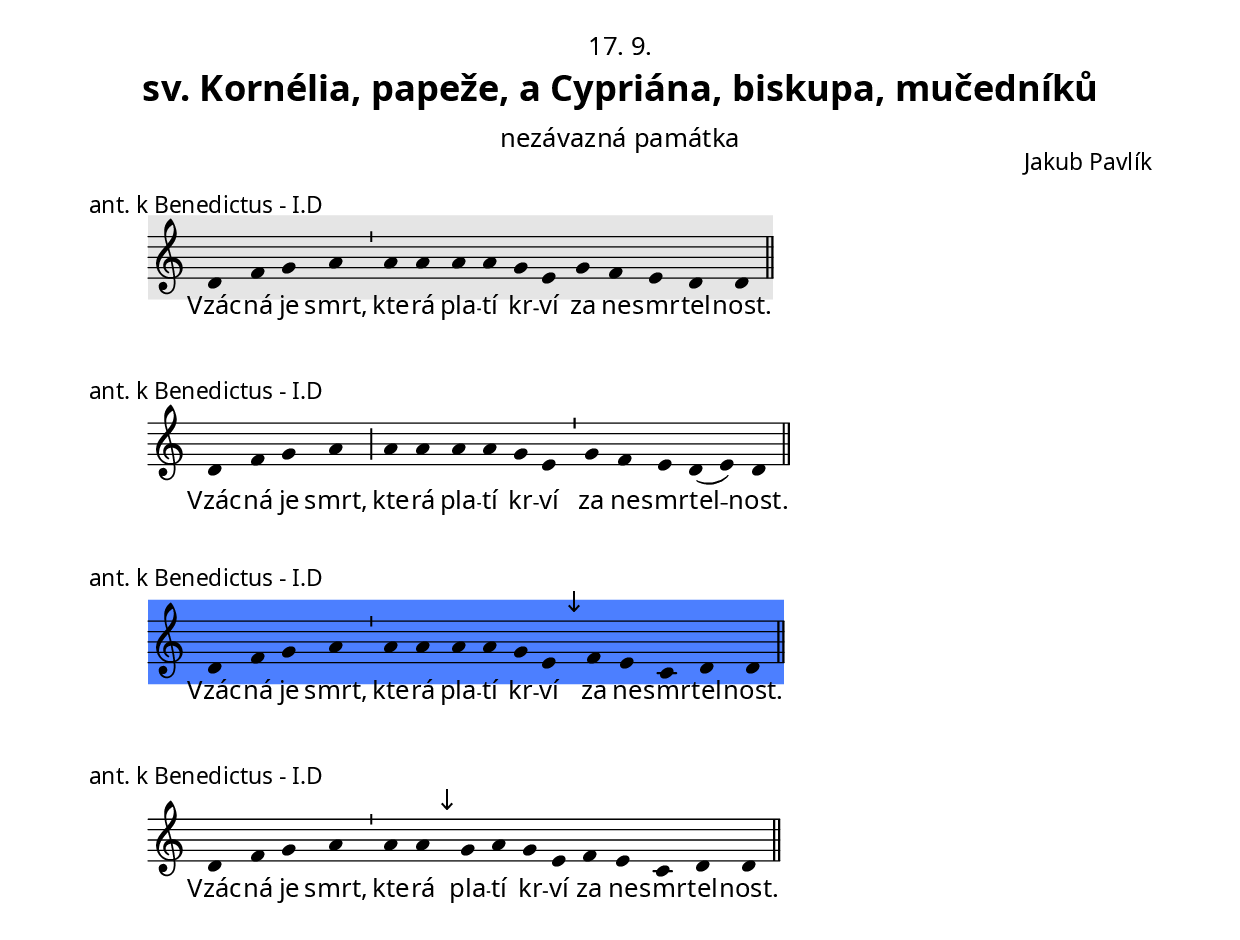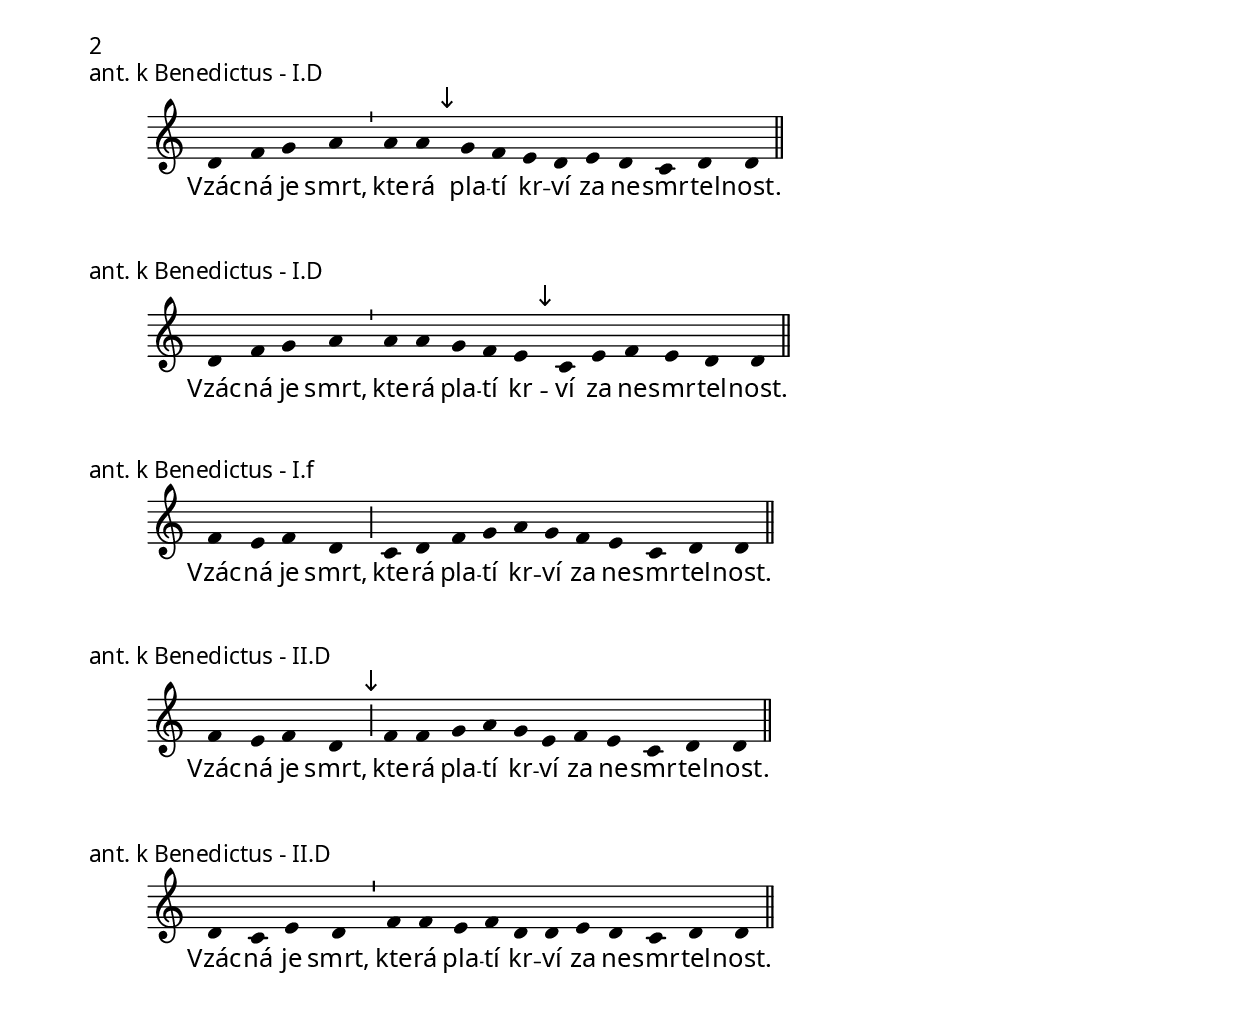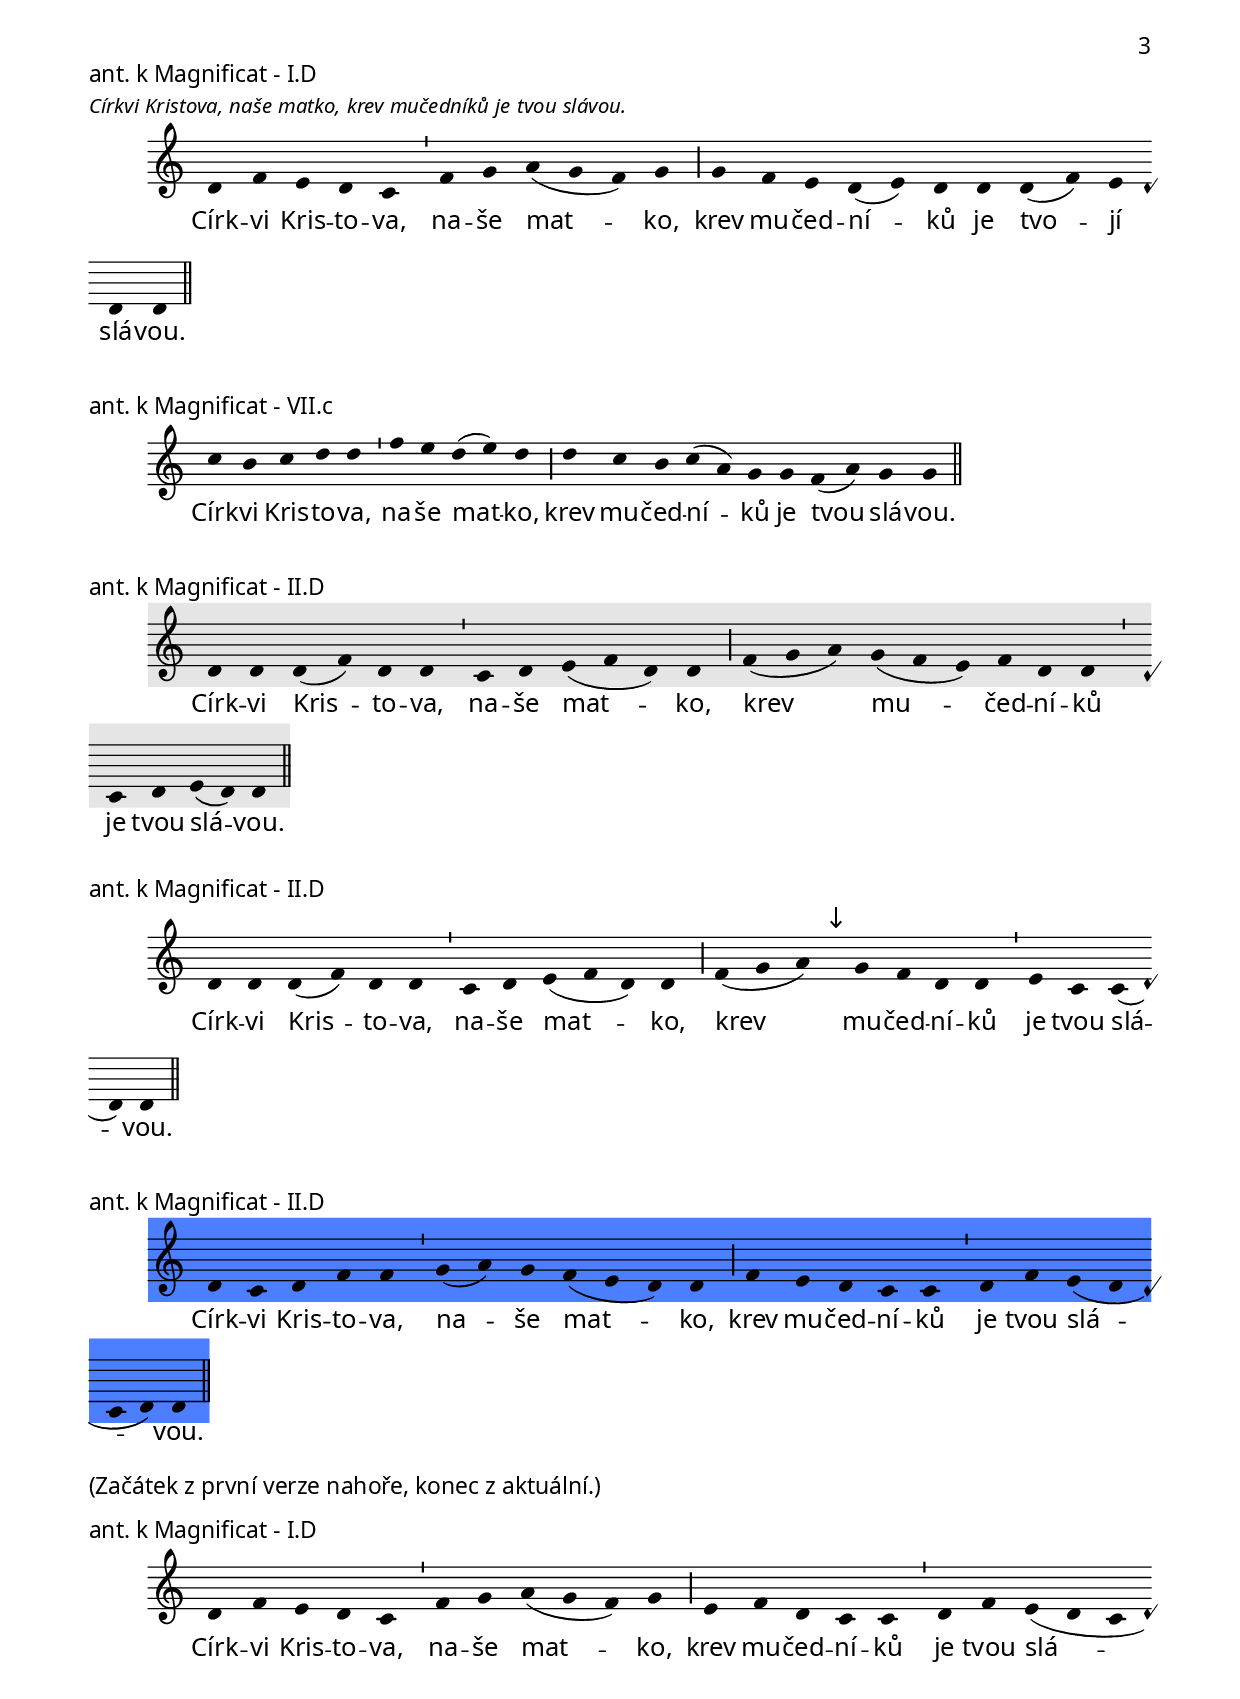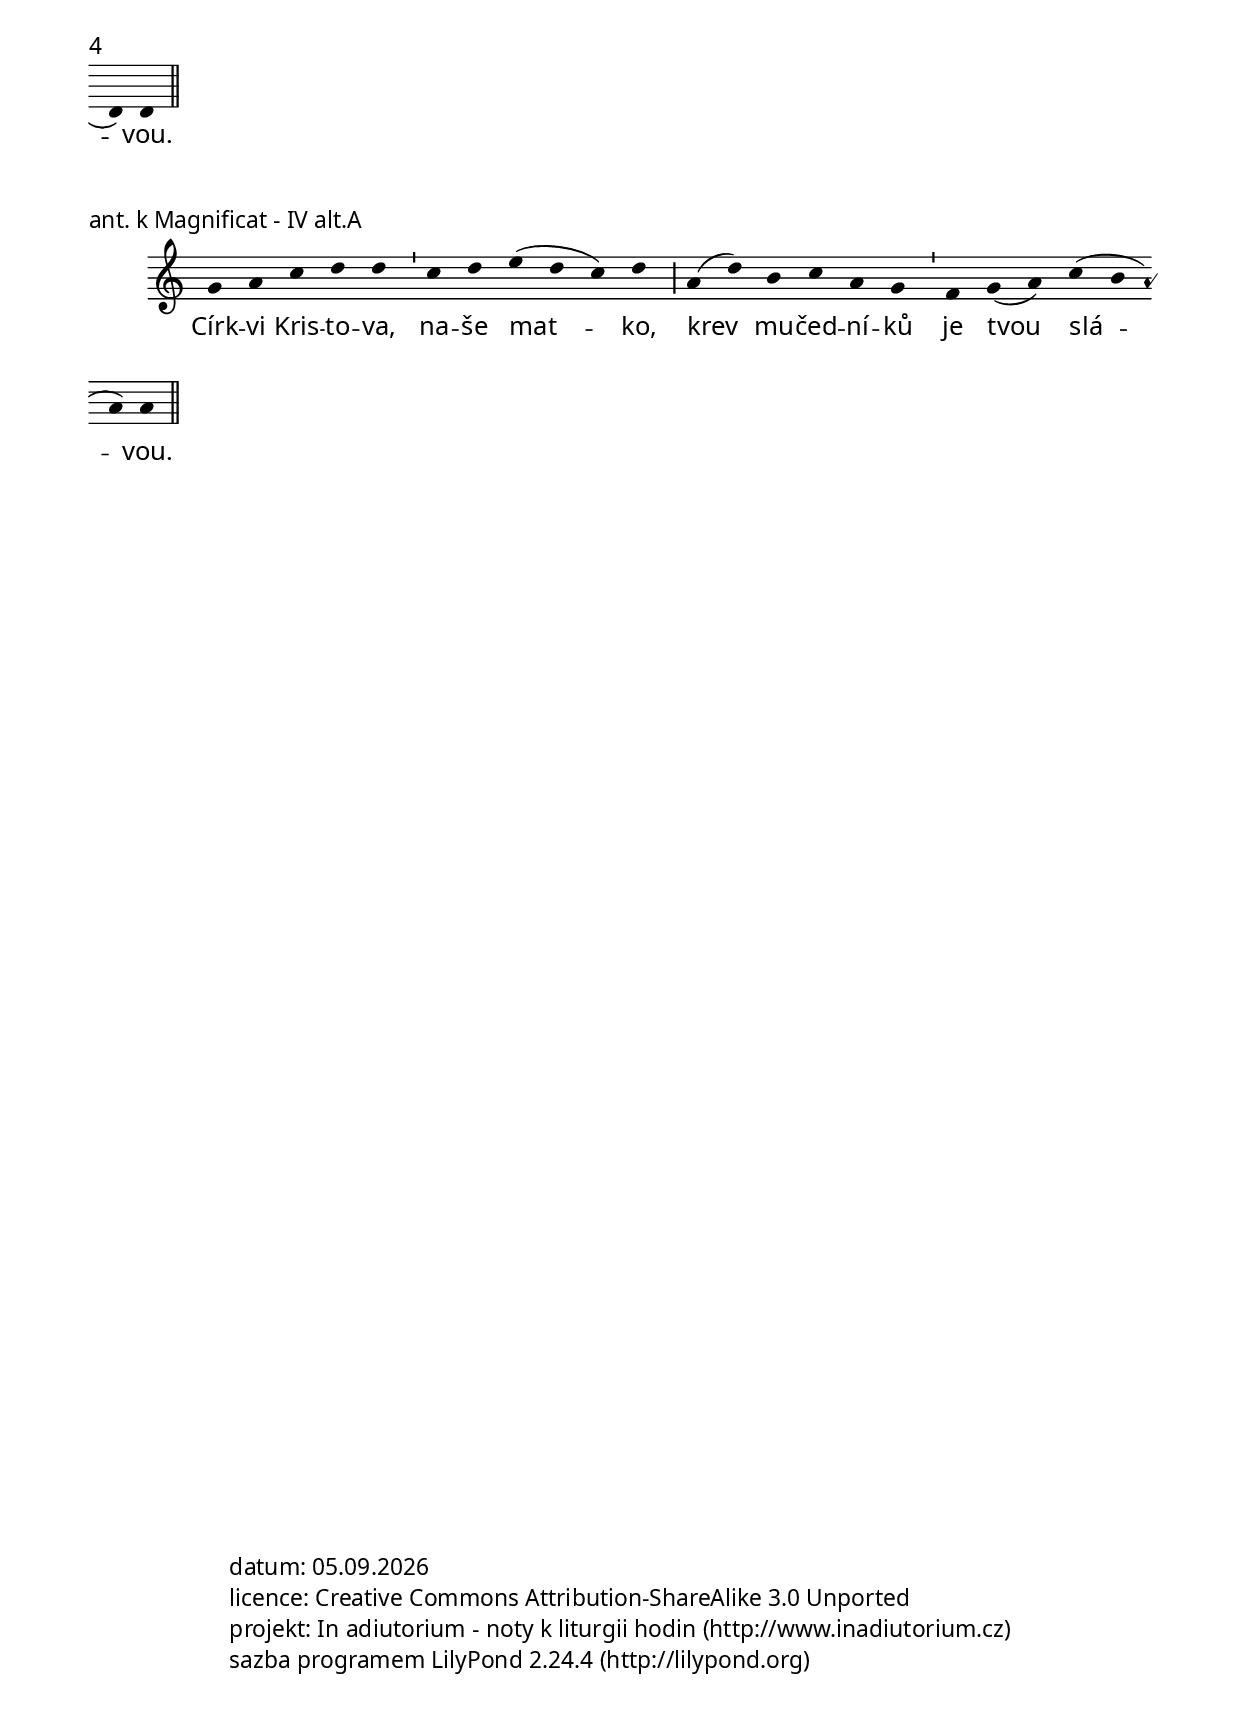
\version "2.19.16"

\include "../spolecne.ly"

\header {
  title = \markup\titleSvatek
            "sv. Kornélia, papeže, a Cypriána, biskupa, mučedníků"
            "nezávazná památka"
            "17. 9."
  composer = "Jakub Pavlík"
}

\score {
  \relative c' {
    \zvyraznovacSedy
    \choralniRezim
    d4 f g a \barMin
    a a a a g e g f e d d \barFinalis
  }
  \addlyrics {
    Vzác -- ná je smrt,
    kte -- rá pla -- tí kr -- ví za ne -- smr -- tel -- nost.
  }
  \header {
    quid = "ant. k Benedictus"
    modus = "I"
    differentia = "D"
    psalmus = ""
    id = "aben"
    piece = \markup {\sestavTitulekBezZalmu}
  }
}

\score {
  \relative c' {
    \choralniRezim
    d4 f g a \barMaior
    a a a a g e \barMin
    g f e d( e) d \barFinalis
  }
  \addlyrics {
    Vzác -- ná je smrt,
    kte -- rá pla -- tí kr -- ví
    za ne -- smr -- tel -- nost.
  }
  \header {
    quid = "ant. k Benedictus"
    modus = "I"
    differentia = "D"
    psalmus = ""
    id = "aben"
    piece = \markup {\sestavTitulekBezZalmu}
  }
}

\score {
  \relative c' {
    \zvyraznovacModry
    \choralniRezim
    d4 f g a \barMin
    a a a a g e \mark\sipka f e c d d \barFinalis
  }
  \addlyrics {
    Vzác -- ná je smrt,
    kte -- rá pla -- tí kr -- ví za ne -- smr -- tel -- nost.
  }
  \header {
    quid = "ant. k Benedictus"
    modus = "I"
    differentia = "D"
    psalmus = ""
    id = "aben"
    piece = \markup {\sestavTitulekBezZalmu}
  }
}

\score {
  \relative c' {
    \choralniRezim
    d4 f g a \barMin
    a a \mark\sipka g a g e f e c d d \barFinalis
  }
  \addlyrics {
    Vzác -- ná je smrt,
    kte -- rá pla -- tí kr -- ví za ne -- smr -- tel -- nost.
  }
  \header {
    quid = "ant. k Benedictus"
    modus = "I"
    differentia = "D"
    psalmus = ""
    id = "aben"
    piece = \markup {\sestavTitulekBezZalmu}
  }
}

\score {
  \relative c' {
    \choralniRezim
    d4 f g a \barMin
    a a \mark\sipka g f e d e d c d d \barFinalis
  }
  \addlyrics {
    Vzác -- ná je smrt,
    kte -- rá pla -- tí kr -- ví za ne -- smr -- tel -- nost.
  }
  \header {
    quid = "ant. k Benedictus"
    modus = "I"
    differentia = "D"
    psalmus = ""
    id = "aben"
    piece = \markup {\sestavTitulekBezZalmu}
  }
}

\score {
  \relative c' {
    \choralniRezim
    d4 f g a \barMin
    a a g f e \mark\sipka c e f e d d \barFinalis
  }
  \addlyrics {
    Vzác -- ná je smrt,
    kte -- rá pla -- tí kr -- ví za ne -- smr -- tel -- nost.
  }
  \header {
    quid = "ant. k Benedictus"
    modus = "I"
    differentia = "D"
    psalmus = ""
    id = "aben"
    piece = \markup {\sestavTitulekBezZalmu}
  }
}

\score {
  \relative c' {
    \choralniRezim
    f4 e f d \barMaior
    c d f g a g
    f e c d d \barFinalis
  }
  \addlyrics {
    Vzác -- ná je smrt,
    kte -- rá pla -- tí kr -- ví
    za ne -- smr -- tel -- nost.
  }
  \header {
    quid = "ant. k Benedictus"
    modus = "I"
    differentia = "f"
    psalmus = ""
    id = "aben"
    piece = \markup {\sestavTitulekBezZalmu}
  }
}

\score {
  \relative c' {
    \choralniRezim
    f4 e f d \barMaior
    \mark\sipka f f g a g e
    f e c d d \barFinalis
  }
  \addlyrics {
    Vzác -- ná je smrt,
    kte -- rá pla -- tí kr -- ví
    za ne -- smr -- tel -- nost.
  }
  \header {
    quid = "ant. k Benedictus"
    modus = "II"
    differentia = "D"
    psalmus = ""
    id = "aben"
    piece = \markup {\sestavTitulekBezZalmu}
  }
}

\score {
  \relative c' {
    \choralniRezim
    d4 c e d \barMin
    f f e f d d
    e d c d d \barFinalis
  }
  \addlyrics {
    Vzác -- ná je smrt,
    kte -- rá pla -- tí kr -- ví
    za ne -- smr -- tel -- nost.
  }
  \header {
    quid = "ant. k Benedictus"
    modus = "II"
    differentia = "D"
    psalmus = ""
    id = "aben"
    piece = \markup {\sestavTitulekBezZalmu}
  }
}

\pageBreak

\score {
  \relative c' {
    \choralniRezim
    d4 f e d c \barMin
    f g a( g f) g \barMaior
    g f e d( e) d d d( f) e d d \barFinalis
  }
  \addlyrics {
    Círk -- vi Kris -- to -- va,
    na -- še mat -- ko,
    krev mu -- čed -- ní -- ků je tvo -- jí slá -- vou.
  }
  \header {
    textus_approbatus = "Církvi Kristova, naše matko, krev mučedníků je tvou slávou."
    quid = "ant. k Magnificat"
    modus = "I"
    differentia = "D"
    psalmus = ""
    id = "amag"
    piece = \markup {\sestavTitulekBezZalmu}
  }
}

\score {
  \relative c'' {
    \choralniRezim
    c4 b c d d \barMin
    f e d( e) d \barMaior
    d c b c( a) g g f( a) g g \barFinalis
  }
  \addlyrics {
    Círk -- vi Kris -- to -- va,
    na -- še mat -- ko,
    krev mu -- čed -- ní -- ků je tvou slá -- vou.
  }
  \header {
    quid = "ant. k Magnificat"
    modus = "VII"
    differentia = "c"
    psalmus = ""
    id = "amag"
    piece = \markup {\sestavTitulekBezZalmu}
  }
}

\score {
  \relative c' {
    \zvyraznovacSedy
    \choralniRezim
    d d d( f) d d \barMin
    c d e( f d) d \barMaior
    f( g a) g( f e) f d d \barMin
    c d e( d) d \barFinalis
  }
  \addlyrics {
    Círk -- vi Kris -- to -- va,
    na -- še mat -- ko,
    krev mu -- čed -- ní -- ků
    je tvou slá -- vou.
  }
  \header {
    quid = "ant. k Magnificat"
    modus = "II"
    differentia = "D"
    psalmus = ""
    id = "amag"
    piece = \markup {\sestavTitulekBezZalmu}
  }
}

\score {
  \relative c' {
    \choralniRezim
    d d d( f) d d \barMin
    c d e( f d) d \barMaior
    f( g a) \mark\sipka g f d d \barMin
    e c c( d) d \barFinalis
  }
  \addlyrics {
    Círk -- vi Kris -- to -- va,
    na -- še mat -- ko,
    krev mu -- čed -- ní -- ků
    je tvou slá -- vou.
  }
  \header {
    quid = "ant. k Magnificat"
    modus = "II"
    differentia = "D"
    psalmus = ""
    id = "amag"
    piece = \markup {\sestavTitulekBezZalmu}
  }
}

\score {
  \relative c' {
    \zvyraznovacModry
    \choralniRezim
    d c d f f \barMin
    g( a) g f( e d) d \barMaior
    f e d c c \barMin
    d f e( d c d) d \barFinalis
  }
  \addlyrics {
    Círk -- vi Kris -- to -- va,
    na -- še mat -- ko,
    krev mu -- čed -- ní -- ků
    je tvou slá -- vou.
  }
  \header {
    quid = "ant. k Magnificat"
    modus = "II"
    differentia = "D"
    psalmus = ""
    id = "amag"
    piece = \markup {\sestavTitulekBezZalmu}
  }
}

\markup\justify{
  (Začátek z první verze nahoře, konec z aktuální.)
}
\score {
  \relative c' {
    \choralniRezim
    d4 f e d c \barMin
    f g a( g f) g \barMaior
    e f d c c \barMin d f e( d c d) d \barFinalis
  }
  \addlyrics {
    Círk -- vi Kris -- to -- va,
    na -- še mat -- ko,
    krev mu -- čed -- ní -- ků je tvou slá -- vou.
  }
  \header {
    quid = "ant. k Magnificat"
    modus = "I"
    differentia = "D"
    psalmus = ""
    id = "amag"
    piece = \markup {\sestavTitulekBezZalmu}
  }
}

\score {
  \relative c'' {
    \choralniRezim
    g4 a c d d \barMin
    c d e( d c) d \barMaior
    a( d) b c a g \barMin
    f g( a) c( b a) a \barFinalis
  }
  \addlyrics {
    Círk -- vi Kris -- to -- va,
    na -- še mat -- ko,
    krev mu -- čed -- ní -- ků
    je tvou slá -- vou.
  }
  \header {
    quid = "ant. k Magnificat"
    modus = "IV alt"
    differentia = "A"
    psalmus = ""
    id = "amag"
    piece = \markup {\sestavTitulekBezZalmu}
  }
}